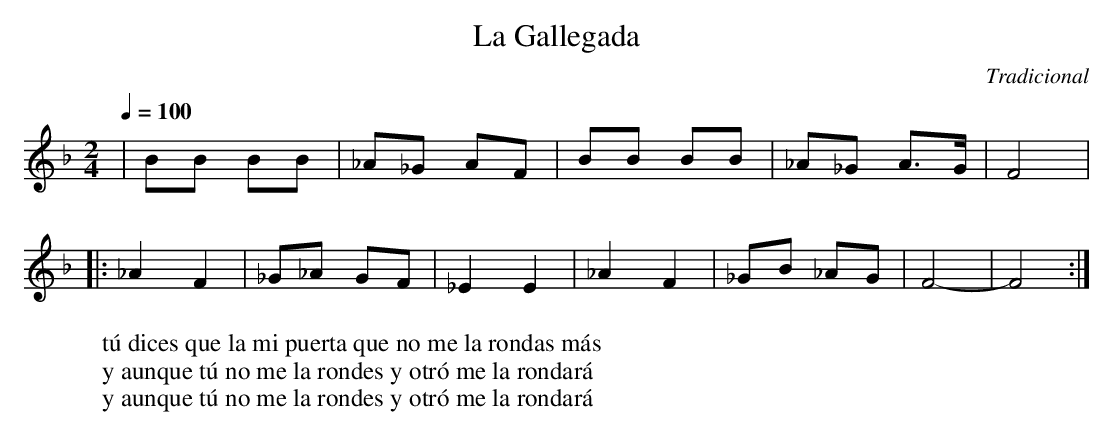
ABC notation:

X:1
T:La Gallegada
C:Tradicional
M:2/4
L:1/8
Q:1/4=100
W:tú dices que la mi puerta que no me la rondas más
W:y aunque tú no me la rondes y otró me la rondará
W:y aunque tú no me la rondes y otró me la rondará
K:F
|BB BB|_A_G AF|BB BB|_A_G A>G|F4|
|: _A2 F2|_G_A GF|_E2 E2|_A2 F2|_GB _AG|F4-|F4 :|
